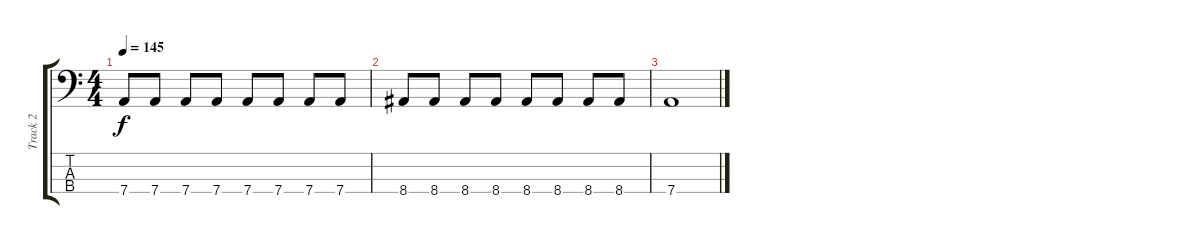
\track ("Track 2" "Track 2") {instrument electricbassfinger}
\staff {score tabs}
\tuning (F2 C2 G1 D1) {hide}
\ts (4 4)
\tempo 145
\clef f4
\ks c
7.4.8{dy f} 7.4.8 7.4.8 7.4.8 7.4.8 7.4.8 7.4.8 7.4.8 |
8.4.8 8.4.8 8.4.8 8.4.8 8.4.8 8.4.8 8.4.8 8.4.8 |
7.4.1
